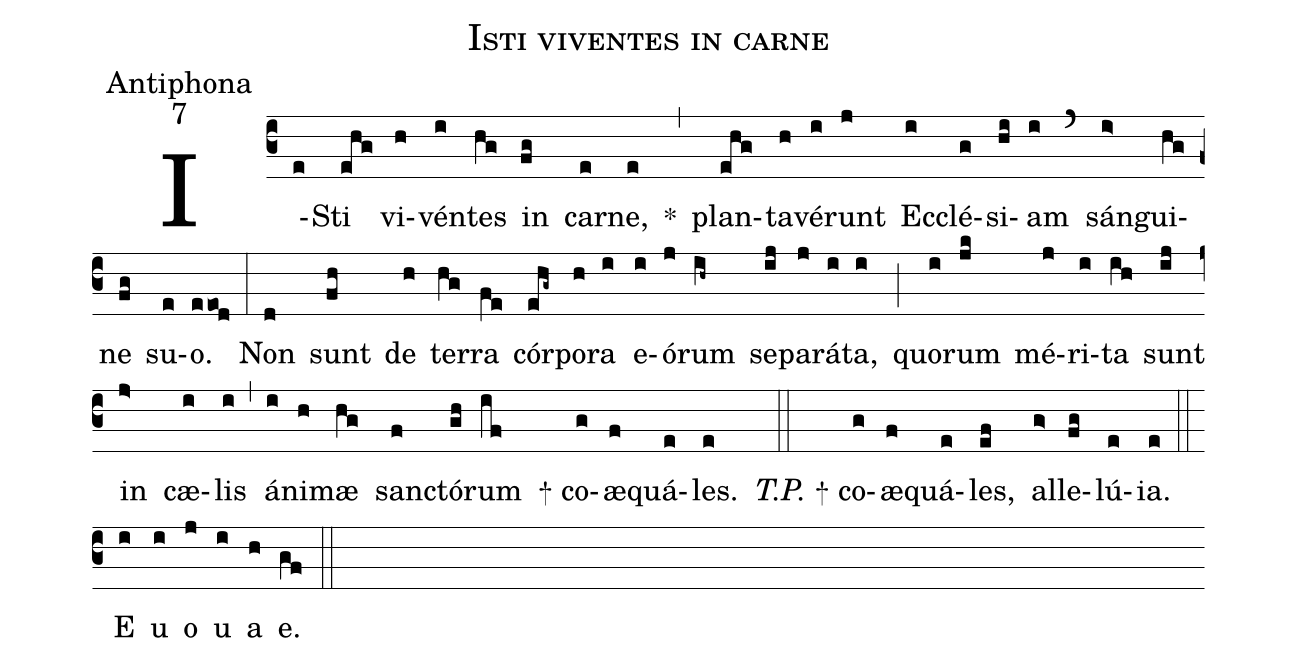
name:Isti viventes in carne;
office-part:Antiphona;
mode:7;
%%
(c3) I(e)Sti(ehg) vi(h)vén(i)tes(hg) in(fg) car(e)ne,(e) <sp>*</sp>(,) plan(ehg)ta(h)vé(i)runt(j) Ec(i)clé(g)si(hi)am(i) (`) sán(i>)gui(hg)ne(fg) su(e)o.(eeod) (:) Non(d) sunt(fh) de(h) ter(hg)ra(fe) cór(ehg~)po(h)ra(i) e(i)ó(j)rum(ih~) se(ij)pa(j)rá(i)ta,(i) (;) quo(i)rum(jk) mé(j)ri(i)ta(ih) sunt(ij) in(j>) cæ(i)lis(i) (,) á(i)ni(h)mæ(hg) san(f)ctó(gh)rum(if) <sp>+</sp> co(g)æ(f)quá(e)les.(e) (::)
<i>T.P.</i> <sp>+</sp> co(g)æ(f)quá(e)les,(ef) al(g>)le(fg)lú(e)ia.(e) (::)
<eu>E(i) u(i) o(j) u(i) a(h) e.(gf) </eu>(::)
